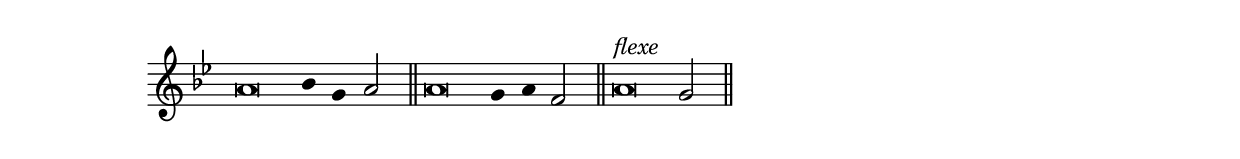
%% Do not edit this file; it is automatically
%% generated from LSR http://lsr.dsi.unimi.it
%% This file is in the public domain.
\version "2.13.10"

\header {
  lsrtags = "rhythms, vocal-music, ancient-notation, contexts-and-engravers"

%% Translation of GIT committish: 5cab62e8738ff02eead438042743116391f306f5
  texidoces = "
Este tipo de notación se utiliza para el canto de los Salmos, en
que las estrofas no siempre tienen la misma longitud.

"
  doctitlees = "Notación de responsos o salmos"

  texidoc = "
This form of notation is used for the chant of the Psalms, where verses
aren't always the same length.

"
  doctitle = "Chant or psalms notation"
} % begin verbatim

stemOn = { \revert Staff.Stem #'transparent }
stemOff = { \override Staff.Stem #'transparent = ##t }

\score {
  \new Staff \with { \remove "Time_signature_engraver" }
  {
    \key g \minor
    \cadenzaOn
    \stemOff a'\breve bes'4 g'4
    \stemOn a'2 \bar "||"
    \stemOff a'\breve g'4 a'4
    \stemOn f'2 \bar "||"
    \stemOff a'\breve^\markup { \italic flexe }
    \stemOn g'2 \bar "||"
  }
}

